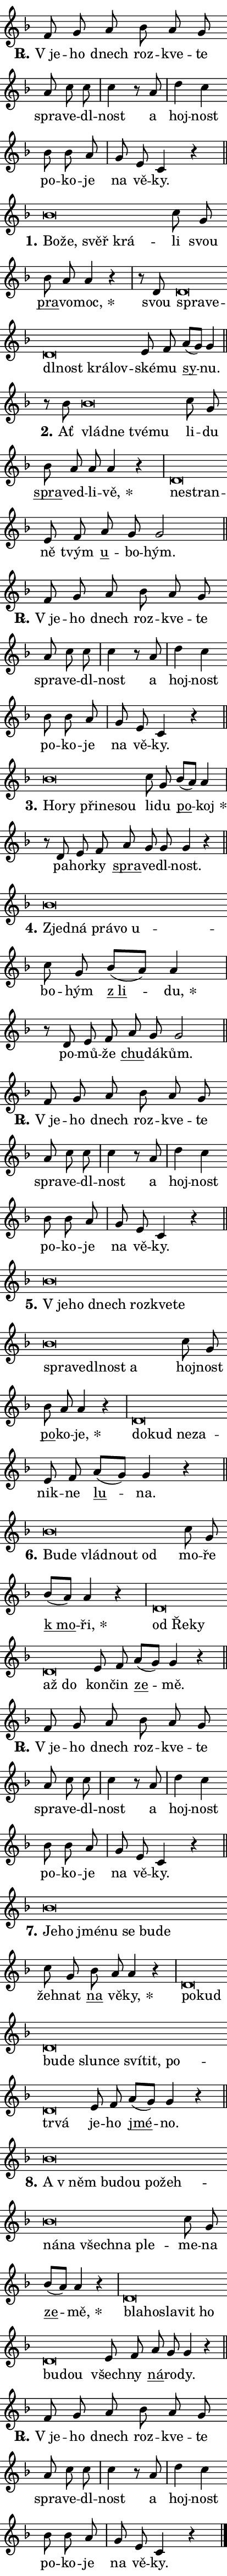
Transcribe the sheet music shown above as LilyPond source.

\version "2.22.1"
\header { tagline = "" }
\paper {
  indent = 0\cm
  top-margin = 0\cm
  right-margin = 0\cm
  bottom-margin = 0\cm
  left-margin = 0\cm
  paper-width = 7\cm
  page-breaking = #ly:one-page-breaking
  system-system-spacing.basic-distance = #11
  score-system-spacing.basic-distance = #11
  ragged-last = ##f
}


%% Author: Thomas Morley
%% https://lists.gnu.org/archive/html/lilypond-user/2020-05/msg00002.html
#(define (line-position grob)
"Returns position of @var[grob} in current system:
   @code{'start}, if at first time-step
   @code{'end}, if at last time-step
   @code{'middle} otherwise
"
  (let* ((col (ly:item-get-column grob))
         (ln (ly:grob-object col 'left-neighbor))
         (rn (ly:grob-object col 'right-neighbor))
         (col-to-check-left (if (ly:grob? ln) ln col))
         (col-to-check-right (if (ly:grob? rn) rn col))
         (break-dir-left
           (and
             (ly:grob-property col-to-check-left 'non-musical #f)
             (ly:item-break-dir col-to-check-left)))
         (break-dir-right
           (and
             (ly:grob-property col-to-check-right 'non-musical #f)
             (ly:item-break-dir col-to-check-right))))
        (cond ((eqv? 1 break-dir-left) 'start)
              ((eqv? -1 break-dir-right) 'end)
              (else 'middle))))

#(define (tranparent-at-line-position vctor)
  (lambda (grob)
  "Relying on @code{line-position} select the relevant enry from @var{vctor}.
Used to determine transparency,"
    (case (line-position grob)
      ((end) (not (vector-ref vctor 0)))
      ((middle) (not (vector-ref vctor 1)))
      ((start) (not (vector-ref vctor 2))))))

noteHeadBreakVisibility =
#(define-music-function (break-visibility)(vector?)
"Makes @code{NoteHead}s transparent relying on @var{break-visibility}"
#{
  \override NoteHead.transparent =
    #(tranparent-at-line-position break-visibility)
#})

#(define delete-ledgers-for-transparent-note-heads
  (lambda (grob)
    "Reads whether a @code{NoteHead} is transparent.
If so this @code{NoteHead} is removed from @code{'note-heads} from
@var{grob}, which is supposed to be @code{LedgerLineSpanner}.
As a result ledgers are not printed for this @code{NoteHead}"
    (let* ((nhds-array (ly:grob-object grob 'note-heads))
           (nhds-list
             (if (ly:grob-array? nhds-array)
                 (ly:grob-array->list nhds-array)
                 '()))
           ;; Relies on the transparent-property being done before
           ;; Staff.LedgerLineSpanner.after-line-breaking is executed.
           ;; This is fragile ...
           (to-keep
             (remove
               (lambda (nhd)
                 (ly:grob-property nhd 'transparent #f))
               nhds-list)))
      ;; TODO find a better method to iterate over grob-arrays, similiar
      ;; to filter/remove etc for lists
      ;; For now rebuilt from scratch
      (set! (ly:grob-object grob 'note-heads)  '())
      (for-each
        (lambda (nhd)
          (ly:pointer-group-interface::add-grob grob 'note-heads nhd))
        to-keep))))

hideNotes = {
  \noteHeadBreakVisibility #begin-of-line-visible
}
unHideNotes = {
  \noteHeadBreakVisibility #all-visible
}

% work-around for resetting accidentals
% https://lilypond.org/doc/v2.23/Documentation/notation/displaying-rhythms#unmetered-music
cadenzaMeasure = {
  \cadenzaOff
  \partial 1024 s1024
  \cadenzaOn
}

#(define-markup-command (accent layout props text) (markup?)
  "Underline accented syllable"
  (interpret-markup layout props
    #{\markup \override #'(offset . 4.3) \underline { #text }#}))

responsum = \markup \concat {
  "R" \hspace #-1.05 \path #0.1 #'((moveto 0 0.07) (lineto 0.9 0.8)) \hspace #0.05 "."
}

\layout {
    \context {
        \Staff
        \remove "Time_signature_engraver"
        \override LedgerLineSpanner.after-line-breaking = #delete-ledgers-for-transparent-note-heads
    }
    \context {
        \Voice {
            \override NoteHead.output-attributes = #'((class . "notehead"))
            \override Hairpin.height = #0.55
        }
    }
    \context {
        \Lyrics {
            \override StanzaNumber.output-attributes = #'((class . "stanzanumber"))
            \override LyricSpace.minimum-distance = #0.9
            \override LyricText.font-name = #"TeX Gyre Schola"
            \override LyricText.font-size = 1
            \override StanzaNumber.font-name = #"TeX Gyre Schola Bold"
            \override StanzaNumber.font-size = 1
        }
    }
}

% magnetic-lyrics.ily
%
%   written by
%     Jean Abou Samra <jean@abou-samra.fr>
%     Werner Lemberg <wl@gnu.org>
%
%   adapted by
%     Jiri Hon <jiri.hon@gmail.com>
%
% Version 2022-Apr-15

% https://www.mail-archive.com/lilypond-user@gnu.org/msg149350.html

#(define (Left_hyphen_pointer_engraver context)
   "Collect syllable-hyphen-syllable occurrences in lyrics and store
them in properties.  This engraver only looks to the left.  For
example, if the lyrics input is @code{foo -- bar}, it does the
following.

@itemize @bullet
@item
Set the @code{text} property of the @code{LyricHyphen} grob between
@q{foo} and @q{bar} to @code{foo}.

@item
Set the @code{left-hyphen} property of the @code{LyricText} grob with
text @q{foo} to the @code{LyricHyphen} grob between @q{foo} and
@q{bar}.
@end itemize

Use this auxiliary engraver in combination with the
@code{lyric-@/text::@/apply-@/magnetic-@/offset!} hook."
   (let ((hyphen #f)
         (text #f))
     (make-engraver
      (acknowledgers
       ((lyric-syllable-interface engraver grob source-engraver)
        (set! text grob)))
      (end-acknowledgers
       ((lyric-hyphen-interface engraver grob source-engraver)
        ;(when (not (grob::has-interface grob 'lyric-space-interface))
          (set! hyphen grob)));)
      ((stop-translation-timestep engraver)
       (when (and text hyphen)
         (ly:grob-set-object! text 'left-hyphen hyphen))
       (set! text #f)
       (set! hyphen #f)))))

#(define (lyric-text::apply-magnetic-offset! grob)
   "If the space between two syllables is less than the value in
property @code{LyricText@/.details@/.squash-threshold}, move the right
syllable to the left so that it gets concatenated with the left
syllable.

Use this function as a hook for
@code{LyricText@/.after-@/line-@/breaking} if the
@code{Left_@/hyphen_@/pointer_@/engraver} is active."
   (let ((hyphen (ly:grob-object grob 'left-hyphen #f)))
     (when hyphen
       (let ((left-text (ly:spanner-bound hyphen LEFT)))
         (when (grob::has-interface left-text 'lyric-syllable-interface)
           (let* ((common (ly:grob-common-refpoint grob left-text X))
                  (this-x-ext (ly:grob-extent grob common X))
                  (left-x-ext
                   (begin
                     ;; Trigger magnetism for left-text.
                     (ly:grob-property left-text 'after-line-breaking)
                     (ly:grob-extent left-text common X)))
                  ;; `delta` is the gap width between two syllables.
                  (delta (- (interval-start this-x-ext)
                            (interval-end left-x-ext)))
                  (details (ly:grob-property grob 'details))
                  (threshold (assoc-get 'squash-threshold details 0.2)))
             (when (< delta threshold)
               (let* (;; We have to manipulate the input text so that
                      ;; ligatures crossing syllable boundaries are not
                      ;; disabled.  For languages based on the Latin
                      ;; script this is essentially a beautification.
                      ;; However, for non-Western scripts it can be a
                      ;; necessity.
                      (lt (ly:grob-property left-text 'text))
                      (rt (ly:grob-property grob 'text))
                      (is-space (grob::has-interface hyphen 'lyric-space-interface))
                      (space (if is-space " " ""))
                      (space-markup (grob-interpret-markup grob " "))
                      (space-size (interval-length (ly:stencil-extent space-markup X)))
                      (extra-delta (if is-space space-size 0))
                      ;; Append new syllable.
                      (ltrt-space (if (and (string? lt) (string? rt))
                                (string-append lt space rt)
                                (make-concat-markup (list lt space rt))))
                      ;; Right-align `ltrt` to the right side.
                      (ltrt-space-markup (grob-interpret-markup
                               grob
                               (make-translate-markup
                                (cons (interval-length this-x-ext) 0)
                                (make-right-align-markup ltrt-space)))))
                 (begin
                   ;; Don't print `left-text`.
                   (ly:grob-set-property! left-text 'stencil #f)
                   ;; Set text and stencil (which holds all collected
                   ;; syllables so far) and shift it to the left.
                   (ly:grob-set-property! grob 'text ltrt-space)
                   (ly:grob-set-property! grob 'stencil ltrt-space-markup)
                   (ly:grob-translate-axis! grob (- (- delta extra-delta)) X))))))))))


#(define (lyric-hyphen::displace-bounds-first grob)
   ;; Make very sure this callback isn't triggered too early.
   (let ((left (ly:spanner-bound grob LEFT))
         (right (ly:spanner-bound grob RIGHT)))
     (ly:grob-property left 'after-line-breaking)
     (ly:grob-property right 'after-line-breaking)
     (ly:lyric-hyphen::print grob)))

squashThreshold = #0.4

\layout {
  \context {
    \Lyrics
    \consists #Left_hyphen_pointer_engraver
    \override LyricText.after-line-breaking =
      #lyric-text::apply-magnetic-offset!
    \override LyricHyphen.stencil = #lyric-hyphen::displace-bounds-first
    \override LyricText.details.squash-threshold = \squashThreshold
    \override LyricHyphen.minimum-distance = 0
    \override LyricHyphen.minimum-length = \squashThreshold
  }
}

squash = \override LyricText.details.squash-threshold = 9999
unSquash = \override LyricText.details.squash-threshold = \squashThreshold

left = \override LyricText.self-alignment-X = #LEFT
unLeft = \revert LyricText.self-alignment-X

starOffset = #(lambda (grob) 
                (let ((x_offset (ly:self-alignment-interface::aligned-on-x-parent grob)))
                  (if (= x_offset 0) 0 (+ x_offset 1.2))))

star = #(define-music-function (syllable)(string?)
"Append star separator at the end of a syllable"
#{
  \once \override LyricText.X-offset = #starOffset
  \lyricmode { \markup {
    #syllable
    \override #'((font-name . "TeX Gyre Schola Bold")) \hspace #0.2 \lower #0.65 \larger "*"
  } }
#})

starAccent = #(define-music-function (syllable)(string?)
"Append star separator at the end of a syllable and make accent"
#{
  \once \override LyricText.X-offset = #starOffset
  \lyricmode { \markup {
    \accent #syllable
    \override #'((font-name . "TeX Gyre Schola Bold")) \hspace #0.2 \lower #0.65 \larger "*"
  } }
#})

breath = #(define-music-function (syllable)(string?)
"Append breathing indicator at the end of a syllable"
#{
  \lyricmode { \markup { #syllable "+" } }
#})

optionalBreath = #(define-music-function (syllable)(string?)
"Append optional breathing indicator at the end of a syllable"
#{
  \lyricmode { \markup { #syllable "(+)" } }
#})


\score {
    <<
        \new Voice = "melody" { \cadenzaOn \key f \major \relative { f'8 g a bes a g \bar "" a c c \cadenzaMeasure \bar "|" c4 r8 a \cadenzaMeasure \bar "|" d4 c \bar "" bes8 bes a \cadenzaMeasure \bar "|" g e c4 r \cadenzaMeasure \bar "||" \break }
\relative { bes'\breve*1/16 \hideNotes \breve*1/16 \bar "" \breve*1/16 \breve*1/16 \bar "" \unHideNotes c8 g \bar "" bes a a4 r \cadenzaMeasure \bar "|" r8 d, d\breve*1/16 \hideNotes \breve*1/16 \bar "" \breve*1/16 \bar "" \breve*1/16 \bar "" \breve*1/16 \breve*1/16 \bar "" \unHideNotes e8 f \bar "" a[( g)] g4 \cadenzaMeasure \bar "||" \break }
\relative { r8 bes' bes\breve*1/16 \hideNotes \breve*1/16 \bar "" \breve*1/16 \breve*1/16 \bar "" \unHideNotes c8 g \bar "" bes a a a4 r \cadenzaMeasure \bar "|" d,\breve*1/16 \hideNotes \breve*1/16 \bar "" \unHideNotes e8 f \bar "" a g g2 \cadenzaMeasure \bar "||" \break }
\relative { f'8 g a bes a g \bar "" a c c \cadenzaMeasure \bar "|" c4 r8 a \cadenzaMeasure \bar "|" d4 c \bar "" bes8 bes a \cadenzaMeasure \bar "|" g e c4 r \cadenzaMeasure \bar "||" \break }
\relative { bes'\breve*1/16 \hideNotes \breve*1/16 \bar "" \breve*1/16 \bar "" \breve*1/16 \breve*1/16 \bar "" \unHideNotes c8 g \bar "" bes[( a)] a4 \cadenzaMeasure \bar "|" r8 d, e8 f \bar "" a g g g4 r \cadenzaMeasure \bar "||" \break }
\relative { bes'\breve*1/16 \hideNotes \breve*1/16 \bar "" \breve*1/16 \bar "" \breve*1/16 \breve*1/16 \bar "" \unHideNotes c8 g \bar "" bes[( a)] a4 \cadenzaMeasure \bar "|" r8 d, e8 f \bar "" a g g2 \cadenzaMeasure \bar "||" \break }
\relative { f'8 g a bes a g \bar "" a c c \cadenzaMeasure \bar "|" c4 r8 a \cadenzaMeasure \bar "|" d4 c \bar "" bes8 bes a \cadenzaMeasure \bar "|" g e c4 r \cadenzaMeasure \bar "||" \break }
\relative { bes'\breve*1/16 \hideNotes \breve*1/16 \bar "" \breve*1/16 \bar "" \breve*1/16 \bar "" \breve*1/16 \bar "" \breve*1/16 \bar "" \breve*1/16 \bar "" \breve*1/16 \bar "" \breve*1/16 \bar "" \breve*1/16 \breve*1/16 \bar "" \unHideNotes c8 g \bar "" bes a a4 r \cadenzaMeasure \bar "|" d,\breve*1/16 \hideNotes \breve*1/16 \bar "" \breve*1/16 \breve*1/16 \bar "" \unHideNotes e8 f \bar "" a[( g)] g4 r \cadenzaMeasure \bar "||" \break }
\relative { bes'\breve*1/16 \hideNotes \breve*1/16 \bar "" \breve*1/16 \bar "" \breve*1/16 \breve*1/16 \bar "" \unHideNotes c8 g \bar "" bes[( a)] a4 r \cadenzaMeasure \bar "|" d,\breve*1/16 \hideNotes \breve*1/16 \bar "" \breve*1/16 \bar "" \breve*1/16 \breve*1/16 \bar "" \unHideNotes e8 f \bar "" a[( g)] g4 r \cadenzaMeasure \bar "||" \break }
\relative { f'8 g a bes a g \bar "" a c c \cadenzaMeasure \bar "|" c4 r8 a \cadenzaMeasure \bar "|" d4 c \bar "" bes8 bes a \cadenzaMeasure \bar "|" g e c4 r \cadenzaMeasure \bar "||" \break }
\relative { bes'\breve*1/16 \hideNotes \breve*1/16 \bar "" \breve*1/16 \bar "" \breve*1/16 \bar "" \breve*1/16 \bar "" \breve*1/16 \breve*1/16 \bar "" \unHideNotes c8 g \bar "" bes a a4 r \cadenzaMeasure \bar "|" d,\breve*1/16 \hideNotes \breve*1/16 \bar "" \breve*1/16 \bar "" \breve*1/16 \bar "" \breve*1/16 \bar "" \breve*1/16 \bar "" \breve*1/16 \bar "" \breve*1/16 \bar "" \breve*1/16 \bar "" \breve*1/16 \breve*1/16 \bar "" \unHideNotes e8 f \bar "" a[( g)] g4 r \cadenzaMeasure \bar "||" \break }
\relative { bes'\breve*1/16 \hideNotes \breve*1/16 \bar "" \breve*1/16 \bar "" \breve*1/16 \bar "" \breve*1/16 \bar "" \breve*1/16 \bar "" \breve*1/16 \bar "" \breve*1/16 \bar "" \breve*1/16 \bar "" \breve*1/16 \breve*1/16 \bar "" \unHideNotes c8 g \bar "" bes[( a)] a4 r \cadenzaMeasure \bar "|" d,\breve*1/16 \hideNotes \breve*1/16 \bar "" \breve*1/16 \bar "" \breve*1/16 \bar "" \breve*1/16 \bar "" \breve*1/16 \breve*1/16 \bar "" \unHideNotes e8 f \bar "" a g g4 r \cadenzaMeasure \bar "||" \break }
\relative { f'8 g a bes a g \bar "" a c c \cadenzaMeasure \bar "|" c4 r8 a \cadenzaMeasure \bar "|" d4 c \bar "" bes8 bes a \cadenzaMeasure \bar "|" g e c4 r \cadenzaMeasure \bar "||" \break } \bar "|." }
        \new Lyrics \lyricsto "melody" { \lyricmode { \set stanza = \responsum
"V je" -- ho dnech roz -- kve -- te spra -- ve -- dl -- nost a hoj -- nost po -- ko -- je na vě -- ky.
\set stanza = "1."
\left Bo -- \squash že, svěř krá -- \unLeft \unSquash li svou \markup \accent pra -- vo -- \star moc, svou \left spra -- \squash ve -- dl -- nost krá -- lov -- \unLeft \unSquash ské -- mu \markup \accent sy -- nu.
\set stanza = "2."
Ať \left vlád -- \squash ne tvé -- mu \unLeft \unSquash li -- du \markup \accent spra -- ved -- li -- \star vě, \left ne -- \squash stran -- \unLeft \unSquash ně tvým \markup \accent u -- bo -- hým.
\set stanza = \responsum
"V je" -- ho dnech roz -- kve -- te spra -- ve -- dl -- nost a hoj -- nost po -- ko -- je na vě -- ky.
\set stanza = "3."
\left Ho -- \squash ry při -- ne -- sou \unLeft \unSquash li -- du \markup \accent po -- \star koj pa -- hor -- ky \markup \accent spra -- ve -- dl -- nost.
\set stanza = "4."
\left Zjed -- \squash ná prá -- vo u -- \unLeft \unSquash bo -- hým \markup \accent "z li" -- \star du, po -- mů -- že \markup \accent chu -- dá -- kům.
\set stanza = \responsum
"V je" -- ho dnech roz -- kve -- te spra -- ve -- dl -- nost a hoj -- nost po -- ko -- je na vě -- ky.
\set stanza = "5."
\left "V je" -- \squash ho dnech roz -- kve -- te spra -- ve -- dl -- nost a \unLeft \unSquash hoj -- nost \markup \accent po -- ko -- \star je, \left do -- \squash kud ne -- za -- \unLeft \unSquash nik -- ne \markup \accent lu -- na.
\set stanza = "6."
\left Bu -- \squash de vlád -- nout od \unLeft \unSquash mo -- ře \markup \accent "k mo" -- \star ři, \left od \squash Ře -- ky až do \unLeft \unSquash kon -- čin \markup \accent ze -- mě.
\set stanza = \responsum
"V je" -- ho dnech roz -- kve -- te spra -- ve -- dl -- nost a hoj -- nost po -- ko -- je na vě -- ky.
\set stanza = "7."
\left Je -- \squash ho jmé -- nu se bu -- de \unLeft \unSquash žeh -- nat \markup \accent na vě -- \star ky, \left po -- \squash kud bu -- de slun -- ce sví -- tit, po -- tr -- vá \unLeft \unSquash je -- ho \markup \accent jmé -- no.
\set stanza = "8."
\left A \squash "v něm" bu -- dou po -- žeh -- ná -- na všech -- na ple -- \unLeft \unSquash me -- na \markup \accent ze -- \star mě, \left bla -- \squash ho -- sla -- vit ho bu -- dou \unLeft \unSquash všech -- ny \markup \accent ná -- ro -- dy.
\set stanza = \responsum
"V je" -- ho dnech roz -- kve -- te spra -- ve -- dl -- nost a hoj -- nost po -- ko -- je na vě -- ky. } }
    >>
    \layout {}
}
